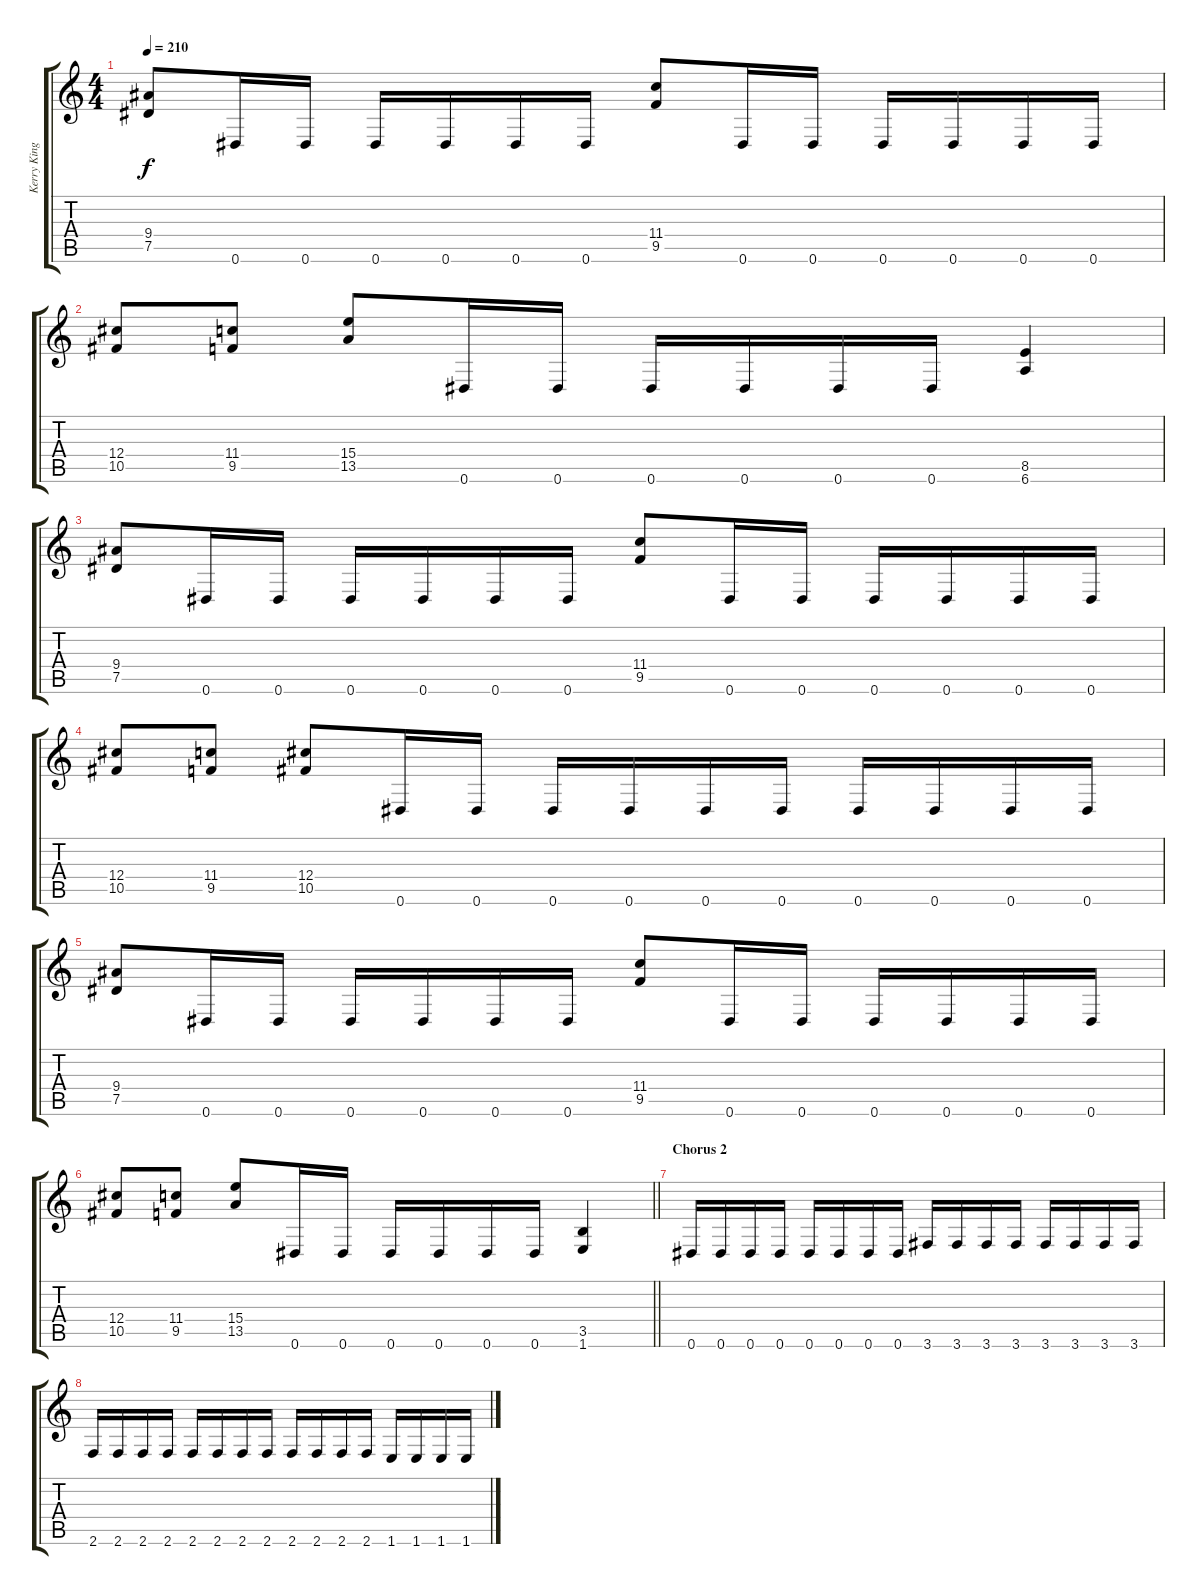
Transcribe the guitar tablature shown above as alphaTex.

\track ("Kerry King" "Kerry King") {instrument distortionguitar}
\staff {score tabs}
\tuning (Eb4 Bb3 Gb3 Db3 Ab2 Eb2) {hide}
\ts (4 4)
\tempo 210
\clef g2
\ks c
(9.4 7.5).8{dy f} 0.6.16 0.6.16 0.6.16 0.6.16 0.6.16 0.6.16 (11.4 9.5).8 0.6.16 0.6.16 0.6.16 0.6.16 0.6.16 0.6.16 |
(12.4 10.5).8 (11.4 9.5).8 (15.4 13.5).8 0.6.16 0.6.16 0.6.16 0.6.16 0.6.16 0.6.16 (8.5 6.6).4 |
(9.4 7.5).8 0.6.16 0.6.16 0.6.16 0.6.16 0.6.16 0.6.16 (11.4 9.5).8 0.6.16 0.6.16 0.6.16 0.6.16 0.6.16 0.6.16 |
(12.4 10.5).8 (11.4 9.5).8 (12.4 10.5).8 0.6.16 0.6.16 0.6.16 0.6.16 0.6.16 0.6.16 0.6.16 0.6.16 0.6.16 0.6.16 |
(9.4 7.5).8 0.6.16 0.6.16 0.6.16 0.6.16 0.6.16 0.6.16 (11.4 9.5).8 0.6.16 0.6.16 0.6.16 0.6.16 0.6.16 0.6.16 |
\barLineRight lightlight
(12.4 10.5).8 (11.4 9.5).8 (15.4 13.5).8 0.6.16 0.6.16 0.6.16 0.6.16 0.6.16 0.6.16 (3.5 1.6).4 |
\section ("" "Chorus 2")
0.6.16 0.6.16 0.6.16 0.6.16 0.6.16 0.6.16 0.6.16 0.6.16 3.6.16 3.6.16 3.6.16 3.6.16 3.6.16 3.6.16 3.6.16 3.6.16 |
2.6.16 2.6.16 2.6.16 2.6.16 2.6.16 2.6.16 2.6.16 2.6.16 2.6.16 2.6.16 2.6.16 2.6.16 1.6.16 1.6.16 1.6.16 1.6.16
